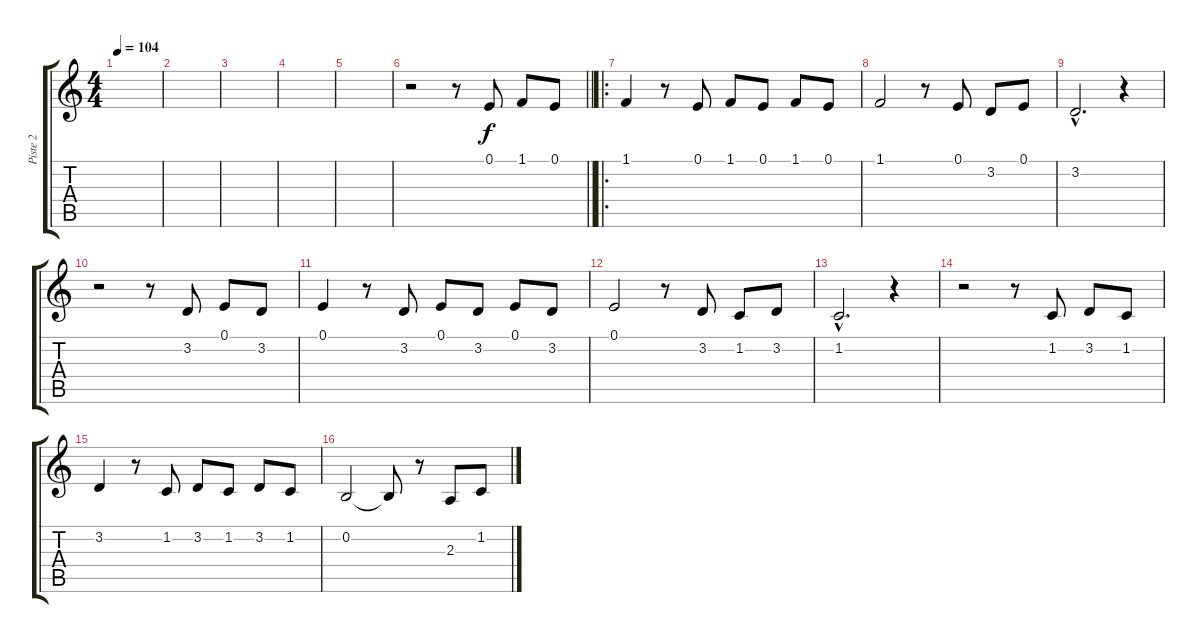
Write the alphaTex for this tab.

\track ("Piste 2" "Piste 2") {instrument clarinet}
\staff {score tabs}
\tuning (E4 B3 G3 D3 A2 E2) {hide}
\ts (4 4)
\tempo 104
\clef g2
\ks c
|
|
|
|
|
\barLineRight lightlight
r.2 r.8 0.1.8 1.1.8 0.1.8 |
\ro
1.1.4 r.8 0.1.8 1.1.8 0.1.8 1.1.8 0.1.8 |
1.1.2 r.8 0.1.8 3.2.8 0.1.8 |
3.2{hac}.2{d} r.4 |
r.2 r.8 3.2.8 0.1.8 3.2.8 |
0.1.4 r.8 3.2.8 0.1.8 3.2.8 0.1.8 3.2.8 |
0.1.2 r.8 3.2.8 1.2.8 3.2.8 |
1.2{hac}.2{d} r.4 |
r.2 r.8 1.2.8 3.2.8 1.2.8 |
3.2.4 r.8 1.2.8 3.2.8 1.2.8 3.2.8 1.2.8 |
0.2.2 0.2{t}.8 r.8 2.3.8 1.2.8
